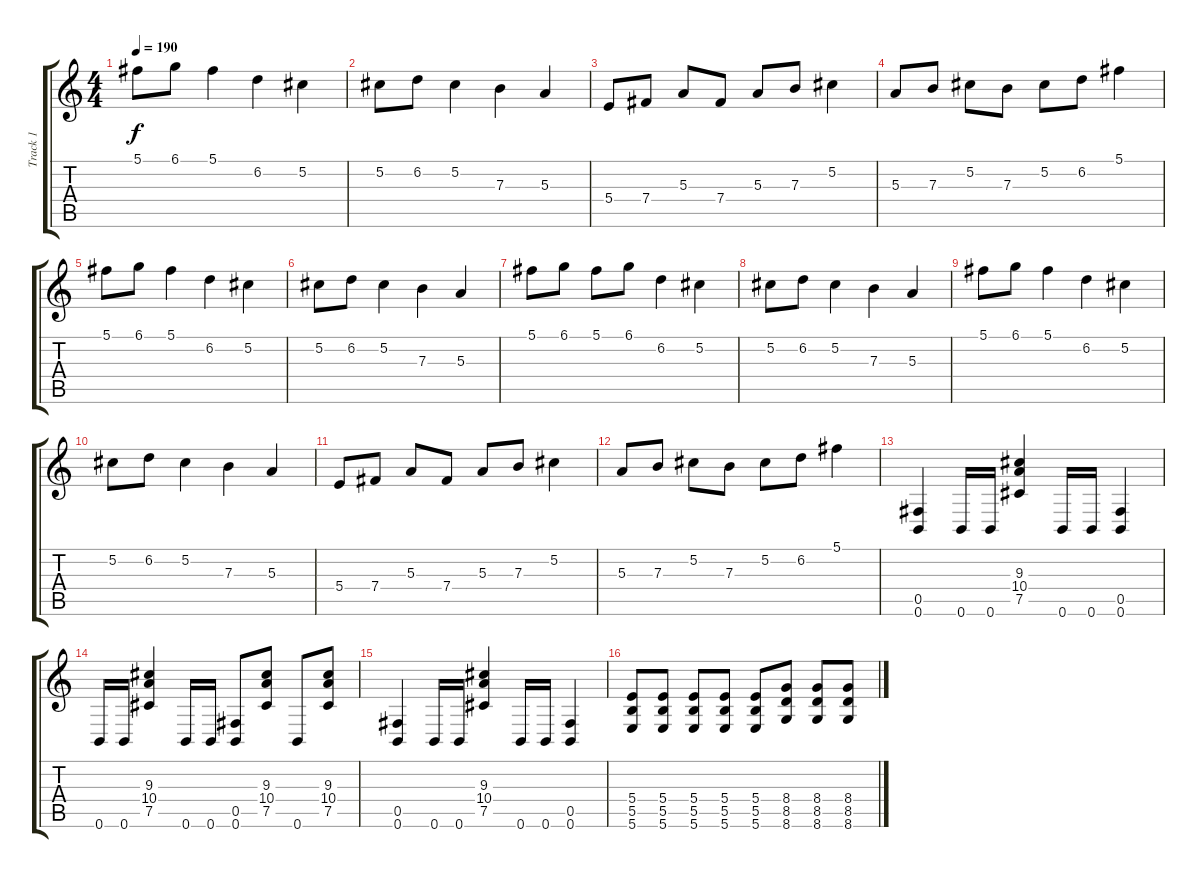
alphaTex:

\track ("Track 1" "Track 1") {instrument distortionguitar}
\staff {score tabs}
\tuning (Db4 Ab3 E3 B2 Gb2 B1) {hide}
\ts (4 4)
\tempo 190
\clef g2
\ks c
5.1.8{dy f} 6.1.8 5.1.4 6.2.4 5.2.4 |
5.2.8 6.2.8 5.2.4 7.3.4 5.3.4 |
5.4.8 7.4.8 5.3.8 7.4.8 5.3.8 7.3.8 5.2.4 |
5.3.8 7.3.8 5.2.8 7.3.8 5.2.8 6.2.8 5.1.4 |
5.1.8 6.1.8 5.1.4 6.2.4 5.2.4 |
5.2.8 6.2.8 5.2.4 7.3.4 5.3.4 |
5.1.8 6.1.8 5.1.8 6.1.8 6.2.4 5.2.4 |
5.2.8 6.2.8 5.2.4 7.3.4 5.3.4 |
5.1.8 6.1.8 5.1.4 6.2.4 5.2.4 |
5.2.8 6.2.8 5.2.4 7.3.4 5.3.4 |
5.4.8 7.4.8 5.3.8 7.4.8 5.3.8 7.3.8 5.2.4 |
5.3.8 7.3.8 5.2.8 7.3.8 5.2.8 6.2.8 5.1.4 |
(0.5 0.6).4{balance 0} 0.6.16 0.6.16 (9.3 10.4 7.5).4 0.6.16 0.6.16 (0.5 0.6).4 |
0.6.16 0.6.16 (9.3 10.4 7.5).4 0.6.16 0.6.16 (0.5 0.6).8 (9.3 10.4 7.5).8 0.6.8 (9.3 10.4 7.5).8 |
(0.5 0.6).4 0.6.16 0.6.16 (9.3 10.4 7.5).4 0.6.16 0.6.16 (0.5 0.6).4 |
(5.4 5.5 5.6).8 (5.4 5.5 5.6).8 (5.4 5.5 5.6).8 (5.4 5.5 5.6).8 (5.4 5.5 5.6).8 (8.4 8.5 8.6).8 (8.4 8.5 8.6).8 (8.4 8.5 8.6).8
